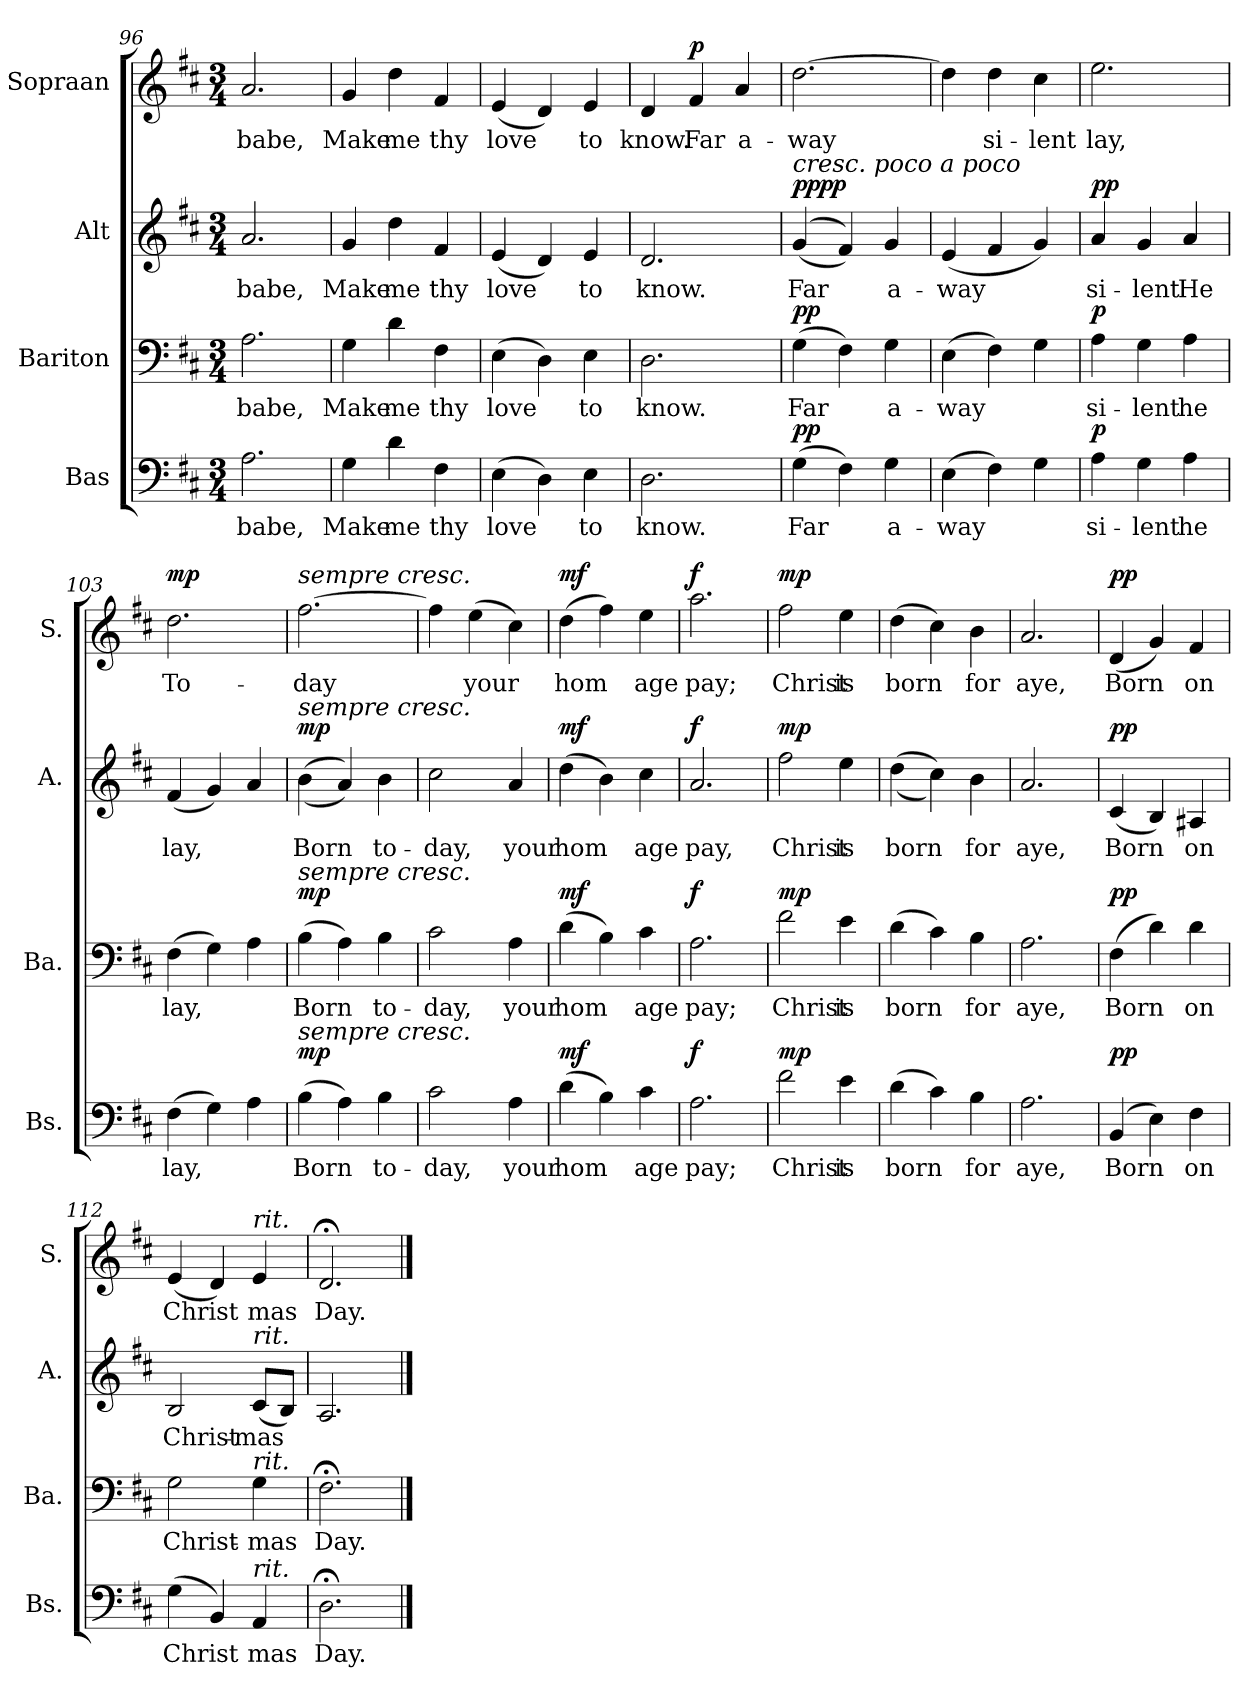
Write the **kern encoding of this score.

**kern	**text	**dynam	**kern	**text	**dynam	**kern	**text	**dynam	**kern	**text	**dynam
*part4	*part4	*part4	*part3	*part3	*part3	*part2	*part2	*part2	*part1	*part1	*part1
*staff4	*staff4	*staff4	*staff3	*staff3	*staff3	*staff2	*staff2	*staff2	*staff1	*staff1	*staff1
*I"Bas	*	*	*I"Bariton	*	*	*I"Alt	*	*	*I"Sopraan	*	*
*I'Bs.	*	*	*I'Ba.	*	*	*I'A.	*	*	*I'S.	*	*
*clefF4	*	*	*clefF4	*	*	*clefG2	*	*	*clefG2	*	*
*k[f#c#]	*	*	*k[f#c#]	*	*	*k[f#c#]	*	*	*k[f#c#]	*	*
*M3/4	*	*	*M3/4	*	*	*M3/4	*	*	*M3/4	*	*
=96	=96	=96	=96	=96	=96	=96	=96	=96	=96	=96	=96
2.A\	babe,	.	2.A\	babe,	.	2.a/	babe,	.	2.a/	babe,	.
=97	=97	=97	=97	=97	=97	=97	=97	=97	=97	=97	=97
4G\	Make	.	4G\	Make	.	4g/	Make	.	4g/	Make	.
4d\	me	.	4d\	me	.	4dd\	me	.	4dd\	me	.
4F#\	thy	.	4F#\	thy	.	4f#/	thy	.	4f#/	thy	.
=98	=98	=98	=98	=98	=98	=98	=98	=98	=98	=98	=98
(4E\	love	.	(4E\	love	.	(4e/	love	.	(4e/	love	.
4D\)	.	.	4D\)	.	.	4d/)	.	.	4d/)	.	.
4E\	to	.	4E\	to	.	4e/	to	.	4e/	to	.
=99	=99	=99	=99	=99	=99	=99	=99	=99	=99	=99	=99
2.D\	know.	.	2.D\	know.	.	2.d/	know.	.	4d/	know.	.
!	!	!	!	!	!	!	!	!	!	!	!LO:DY:a
.	.	.	.	.	.	.	.	.	4f#/	Far	p
.	.	.	.	.	.	.	.	.	4a/	a-	.
=100	=100	=100	=100	=100	=100	=100	=100	=100	=100	=100	=100
!	!	!	!	!	!	!LO:TX:a:i:t=cresc. poco a poco	!	!	!	!	!
!	!	!LO:DY:a	!	!	!LO:DY:a	!	!	!LO:DY:a	!	!	!
!	!	!	!	!	!	!	!	!LO:DY:n=1:a	!	!	!
(4G\	Far	pp	(4G\	Far	pp	((4g/	Far	pp pp	[2.dd\	-way	.
4F#\)	.	.	4F#\)	.	.	4f#/))	.	.	.	.	.
4G\	a-	.	4G\	a-	.	4g/	a-	.	.	.	.
=101	=101	=101	=101	=101	=101	=101	=101	=101	=101	=101	=101
(4E\	-way	.	(4E\	-way	.	(4e/	-way	.	4dd\]	.	.
4F#\)	.	.	4F#\)	.	.	4f#/	.	.	4dd\	si-	.
4G\	.	.	4G\	.	.	4g/)	.	.	4cc#\	-lent	.
!!LO:LB:g=z
=102	=102	=102	=102	=102	=102	=102	=102	=102	=102	=102	=102
!	!	!LO:DY:a	!	!	!LO:DY:a	!	!	!LO:DY:a	!	!	!
!	!	!	!	!	!	!	!	!LO:DY:n=1:a	!	!	!
4A\	si-	p	4A\	si-	p	4a/	si-	p p	2.ee\	lay,	.
4G\	-lent	.	4G\	-lent	.	4g/	-lent	.	.	.	.
4A\	he	.	4A\	he	.	4a/	He	.	.	.	.
=103	=103	=103	=103	=103	=103	=103	=103	=103	=103	=103	=103
!	!	!	!	!	!	!	!	!	!	!	!LO:DY:a
(4F#\	lay,	.	(4F#\	lay,	.	(4f#/	lay,	.	2.dd\	To-	mp
4G\)	.	.	4G\)	.	.	4g/)	.	.	.	.	.
4A\	.	.	4A\	.	.	4a/	.	.	.	.	.
=104	=104	=104	=104	=104	=104	=104	=104	=104	=104	=104	=104
!	!	!	!	!	!	!	!	!	!LO:TX:a:i:t=sempre cresc.	!	!
!	!	!	!	!	!	!LO:TX:a:i:t=sempre cresc.	!	!	!	!	!
!	!	!	!LO:TX:a:i:t=sempre cresc.	!	!	!	!	!	!	!	!
!LO:TX:a:i:t=sempre cresc.	!	!	!	!	!	!	!	!	!	!	!
!	!	!LO:DY:a	!	!	!LO:DY:a	!	!	!LO:DY:a	!	!	!
(4B\	Born	mp	(4B\	Born	mp	((4b\	Born	mp	[2.ff#\	-day	.
4A\)	.	.	4A\)	.	.	4a/))	.	.	.	.	.
4B\	to-	.	4B\	to-	.	4b\	to-	.	.	.	.
=105	=105	=105	=105	=105	=105	=105	=105	=105	=105	=105	=105
2c#\	-day,	.	2c#\	-day,	.	2cc#\	-day,	.	4ff#\]	.	.
.	.	.	.	.	.	.	.	.	(4ee\	your	.
4A\	your	.	4A\	your	.	4a/	your	.	4cc#\)	.	.
=106	=106	=106	=106	=106	=106	=106	=106	=106	=106	=106	=106
!	!	!LO:DY:a	!	!	!LO:DY:a	!	!	!LO:DY:a	!	!	!LO:DY:a
(4d\	hom	mf	(4d\	hom	mf	(4dd\	-hom	mf	(4dd\	hom	mf
4B\)	.	.	4B\)	.	.	4b\)	.	.	4ff#\)	.	.
4c#\	age	.	4c#\	age	.	4cc#\	age	.	4ee\	age	.
=107	=107	=107	=107	=107	=107	=107	=107	=107	=107	=107	=107
!	!	!LO:DY:a	!	!	!LO:DY:a	!	!	!LO:DY:a	!	!	!LO:DY:a
2.A\	pay;	f	2.A\	pay;	f	2.a/	pay,	f	2.aa\	pay;	f
=108	=108	=108	=108	=108	=108	=108	=108	=108	=108	=108	=108
!	!	!LO:DY:a	!	!	!LO:DY:a	!	!	!LO:DY:a	!	!	!LO:DY:a
2f#\	Christ	mp	2f#\	Christ	mp	2ff#\	Christ	mp	2ff#\	Christ	mp
4e\	is	.	4e\	is	.	4ee\	is	.	4ee\	is	.
=109	=109	=109	=109	=109	=109	=109	=109	=109	=109	=109	=109
(4d\	born	.	(4d\	born	.	((4dd\	born	.	(4dd\	born	.
4c#\)	.	.	4c#\)	.	.	4cc#\))	.	.	4cc#\)	.	.
4B\	for	.	4B\	for	.	4b\	for	.	4b\	for	.
!!LO:LB:g=z
=110	=110	=110	=110	=110	=110	=110	=110	=110	=110	=110	=110
2.A\	aye,	.	2.A\	aye,	.	2.a/	aye,	.	2.a/	aye,	.
=111	=111	=111	=111	=111	=111	=111	=111	=111	=111	=111	=111
!	!	!LO:DY:a	!	!	!LO:DY:a	!	!	!LO:DY:a	!	!	!LO:DY:a
(4BB/	Born	pp	(4F#\	Born	pp	(4c#/	Born	pp	(4d/	Born	pp
4E\)	.	.	4d\)	.	.	4B/)	.	.	4g/)	.	.
4F#\	on	.	4d\	on	.	4A#X/	on	.	4f#/	on	.
=112	=112	=112	=112	=112	=112	=112	=112	=112	=112	=112	=112
(4G\	Christ	.	2G\	Christ-	.	2B/	Christ-	.	(4e/	Christ	.
4BB/)	.	.	.	.	.	.	.	.	4d/)	.	.
!	!	!	!	!	!	!	!	!	!LO:TX:a:i:t=rit.	!	!
!	!	!	!	!	!	!LO:TX:a:i:t=rit.	!	!	!	!	!
!	!	!	!LO:TX:a:i:t=rit.	!	!	!	!	!	!	!	!
!LO:TX:a:i:t=rit.	!	!	!	!	!	!	!	!	!	!	!
4AA/	mas	.	4G\	-mas	.	(8c#/L	-mas	.	4e/	mas	.
.	.	.	.	.	.	8B/J)	.	.	.	.	.
=113	=113	=113	=113	=113	=113	=113	=113	=113	=113	=113	=113
2.D;<\	Day.	.	2.F#;<\	Day.	.	2.A/	.	.	2.d;</	Day.	.
==	==	==	==	==	==	==	==	==	==	==	==
*-	*-	*-	*-	*-	*-	*-	*-	*-	*-	*-	*-
